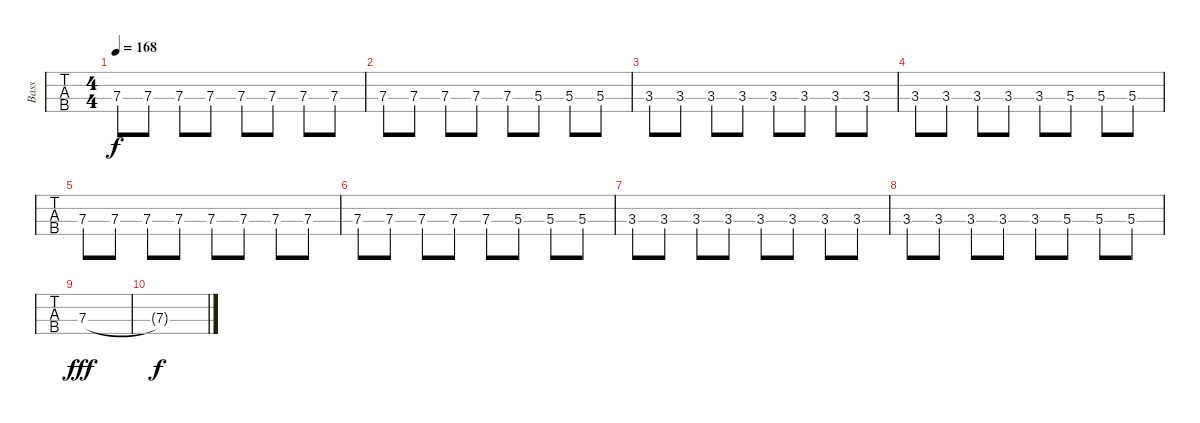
\track ("Bass" "Bass") {instrument electricbassfinger}
\staff {tabs}
\tuning (G2 D2 A1 E1) {hide}
\ts (4 4)
\tempo 168
\clef f4
\ks c
7.3.8{dy f} 7.3.8 7.3.8 7.3.8 7.3.8 7.3.8 7.3.8 7.3.8 |
7.3.8 7.3.8 7.3.8 7.3.8 7.3.8 5.3.8 5.3.8 5.3.8 |
3.3.8 3.3.8 3.3.8 3.3.8 3.3.8 3.3.8 3.3.8 3.3.8 |
3.3.8 3.3.8 3.3.8 3.3.8 3.3.8 5.3.8 5.3.8 5.3.8 |
7.3.8 7.3.8 7.3.8 7.3.8 7.3.8 7.3.8 7.3.8 7.3.8 |
7.3.8 7.3.8 7.3.8 7.3.8 7.3.8 5.3.8 5.3.8 5.3.8 |
3.3.8 3.3.8 3.3.8 3.3.8 3.3.8 3.3.8 3.3.8 3.3.8 |
3.3.8 3.3.8 3.3.8 3.3.8 3.3.8 5.3.8 5.3.8 5.3.8 |
7.3.1{dy fff} |
7.3{t}.1{dy f}
